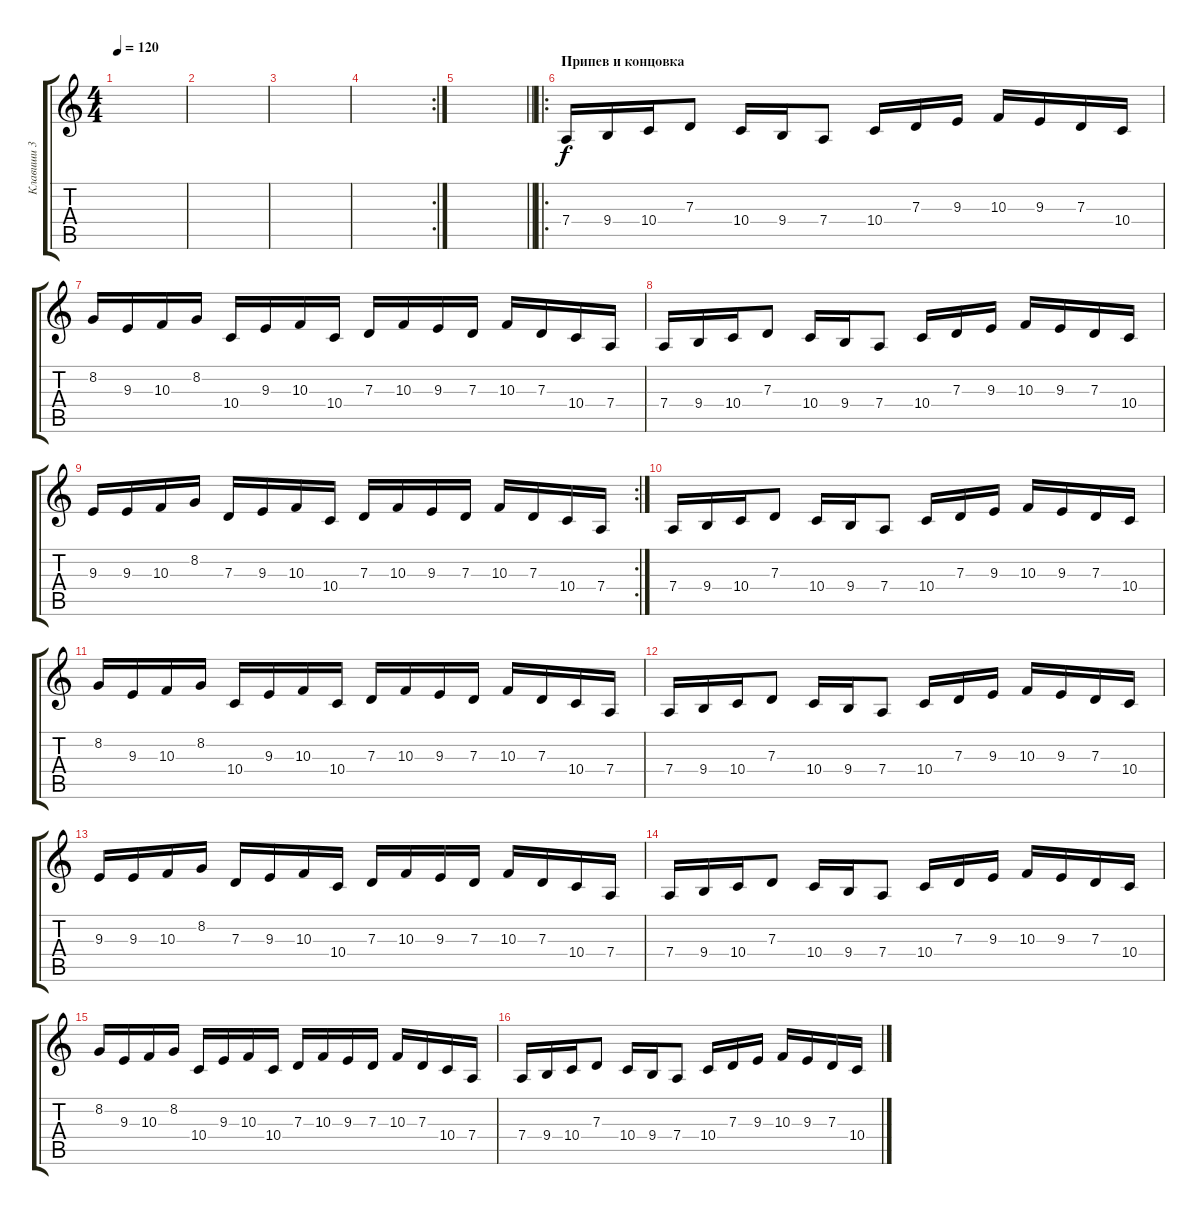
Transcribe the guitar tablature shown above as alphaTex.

\track ("Клавиши 3" "Клавиши 3") {instrument clavinet}
\staff {score tabs}
\tuning (E4 B3 G3 D3 A2 E2) {hide}
\ts (4 4)
\tempo 120
\clef g2
\ks c
|
|
|
\rc 2
|
\barLineRight lightlight
|
\ro
\section ("" "Припев и концовка")
7.4.16 9.4.16 10.4.16 7.3.8 10.4.16 9.4.16 7.4.8 10.4.16 7.3.16 9.3.16 10.3.16 9.3.16 7.3.16 10.4.16 |
8.2.16 9.3.16 10.3.16 8.2.16 10.4.16 9.3.16 10.3.16 10.4.16 7.3.16 10.3.16 9.3.16 7.3.16 10.3.16 7.3.16 10.4.16 7.4.16 |
7.4.16 9.4.16 10.4.16 7.3.8 10.4.16 9.4.16 7.4.8 10.4.16 7.3.16 9.3.16 10.3.16 9.3.16 7.3.16 10.4.16 |
\rc 2
9.3.16 9.3.16 10.3.16 8.2.16 7.3.16 9.3.16 10.3.16 10.4.16 7.3.16 10.3.16 9.3.16 7.3.16 10.3.16 7.3.16 10.4.16 7.4.16 |
7.4.16 9.4.16 10.4.16 7.3.8 10.4.16 9.4.16 7.4.8 10.4.16 7.3.16 9.3.16 10.3.16 9.3.16 7.3.16 10.4.16 |
8.2.16 9.3.16 10.3.16 8.2.16 10.4.16 9.3.16 10.3.16 10.4.16 7.3.16 10.3.16 9.3.16 7.3.16 10.3.16 7.3.16 10.4.16 7.4.16 |
7.4.16 9.4.16 10.4.16 7.3.8 10.4.16 9.4.16 7.4.8 10.4.16 7.3.16 9.3.16 10.3.16 9.3.16 7.3.16 10.4.16 |
9.3.16 9.3.16 10.3.16 8.2.16 7.3.16 9.3.16 10.3.16 10.4.16 7.3.16 10.3.16 9.3.16 7.3.16 10.3.16 7.3.16 10.4.16 7.4.16 |
7.4.16 9.4.16 10.4.16 7.3.8 10.4.16 9.4.16 7.4.8 10.4.16 7.3.16 9.3.16 10.3.16 9.3.16 7.3.16 10.4.16 |
8.2.16 9.3.16 10.3.16 8.2.16 10.4.16 9.3.16 10.3.16 10.4.16 7.3.16 10.3.16 9.3.16 7.3.16 10.3.16 7.3.16 10.4.16 7.4.16 |
7.4.16 9.4.16 10.4.16 7.3.8 10.4.16 9.4.16 7.4.8 10.4.16 7.3.16 9.3.16 10.3.16 9.3.16 7.3.16 10.4.16
